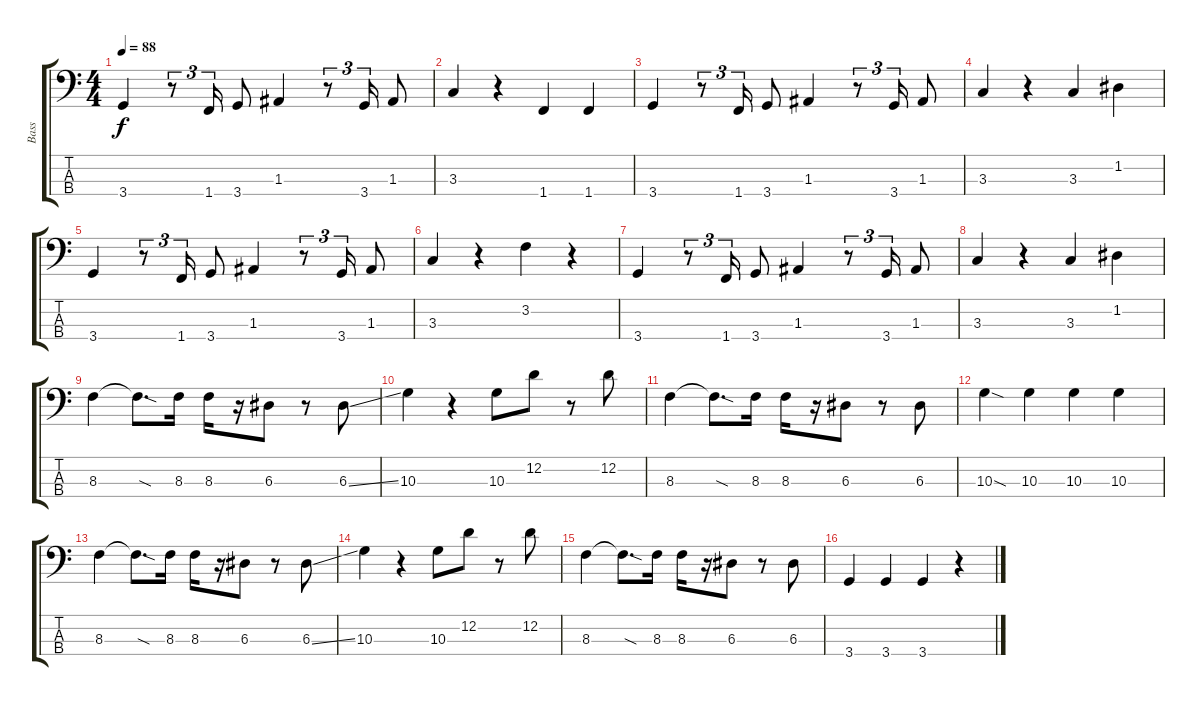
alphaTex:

\track ("Bass" "Bass") {instrument electricbassfinger}
\staff {score tabs}
\tuning (G2 D2 A1 E1) {hide}
\ts (4 4)
\tempo 88
\clef f4
\ks c
3.4.4{dy f} r.8{tu (3 2)} 1.4.16{tu (3 2)} 3.4.8 1.3.4 r.8{tu (3 2)} 3.4.16{tu (3 2)} 1.3.8 |
3.3.4 r.4 1.4.4 1.4.4 |
3.4.4 r.8{tu (3 2)} 1.4.16{tu (3 2)} 3.4.8 1.3.4 r.8{tu (3 2)} 3.4.16{tu (3 2)} 1.3.8 |
3.3.4 r.4 3.3.4 1.2.4 |
3.4.4 r.8{tu (3 2)} 1.4.16{tu (3 2)} 3.4.8 1.3.4 r.8{tu (3 2)} 3.4.16{tu (3 2)} 1.3.8 |
3.3.4 r.4 3.2.4 r.4 |
3.4.4 r.8{tu (3 2)} 1.4.16{tu (3 2)} 3.4.8 1.3.4 r.8{tu (3 2)} 3.4.16{tu (3 2)} 1.3.8 |
3.3.4 r.4 3.3.4 1.2.4 |
8.3.4 8.3{sod t}.8{d} 8.3.16 8.3.16 r.16 6.3.8 r.8 6.3{ss}.8 |
10.3.4 r.4 10.3.8 12.2.8 r.8 12.2.8 |
8.3.4 8.3{sod t}.8{d} 8.3.16 8.3.16 r.16 6.3.8 r.8 6.3.8 |
10.3{sod}.4 10.3.4 10.3.4 10.3.4 |
8.3.4 8.3{sod t}.8{d} 8.3.16 8.3.16 r.16 6.3.8 r.8 6.3{ss}.8 |
10.3.4 r.4 10.3.8 12.2.8 r.8 12.2.8 |
8.3.4 8.3{sod t}.8{d} 8.3.16 8.3.16 r.16 6.3.8 r.8 6.3.8 |
3.4.4 3.4.4 3.4.4 r.4
